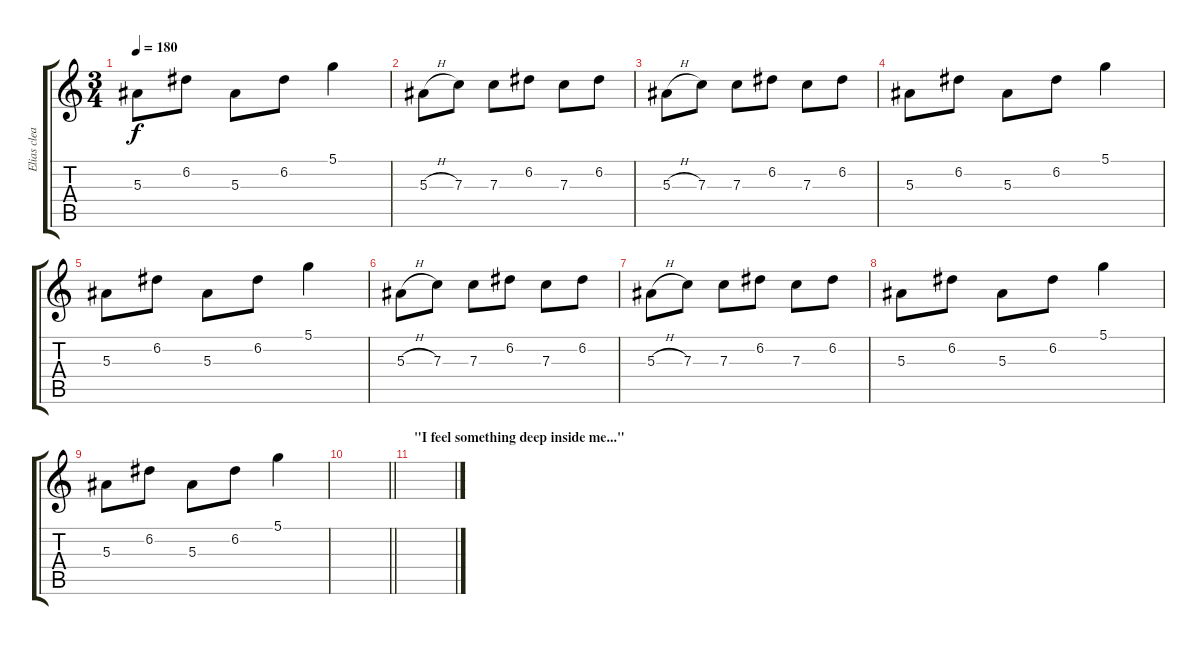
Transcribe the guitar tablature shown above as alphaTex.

\track ("Elias clean" "Elias clea") {instrument electricguitarclean}
\staff {score tabs}
\tuning (D4 A3 F3 C3 G2 C2) {hide}
\ts (3 4)
\tempo 180
\clef g2
\ks c
5.3.8{dy f} 6.2.8 5.3.8 6.2.8 5.1.4 |
5.3{h}.8 7.3.8 7.3.8 6.2.8 7.3.8 6.2.8 |
5.3{h}.8 7.3.8 7.3.8 6.2.8 7.3.8 6.2.8 |
5.3.8 6.2.8 5.3.8 6.2.8 5.1.4 |
5.3.8 6.2.8 5.3.8 6.2.8 5.1.4 |
5.3{h}.8 7.3.8 7.3.8 6.2.8 7.3.8 6.2.8 |
5.3{h}.8 7.3.8 7.3.8 6.2.8 7.3.8 6.2.8 |
5.3.8 6.2.8 5.3.8 6.2.8 5.1.4 |
5.3.8 6.2.8 5.3.8 6.2.8 5.1.4 |
\barLineRight lightlight
|
\section ("" "\"I feel something deep inside me...\"")
